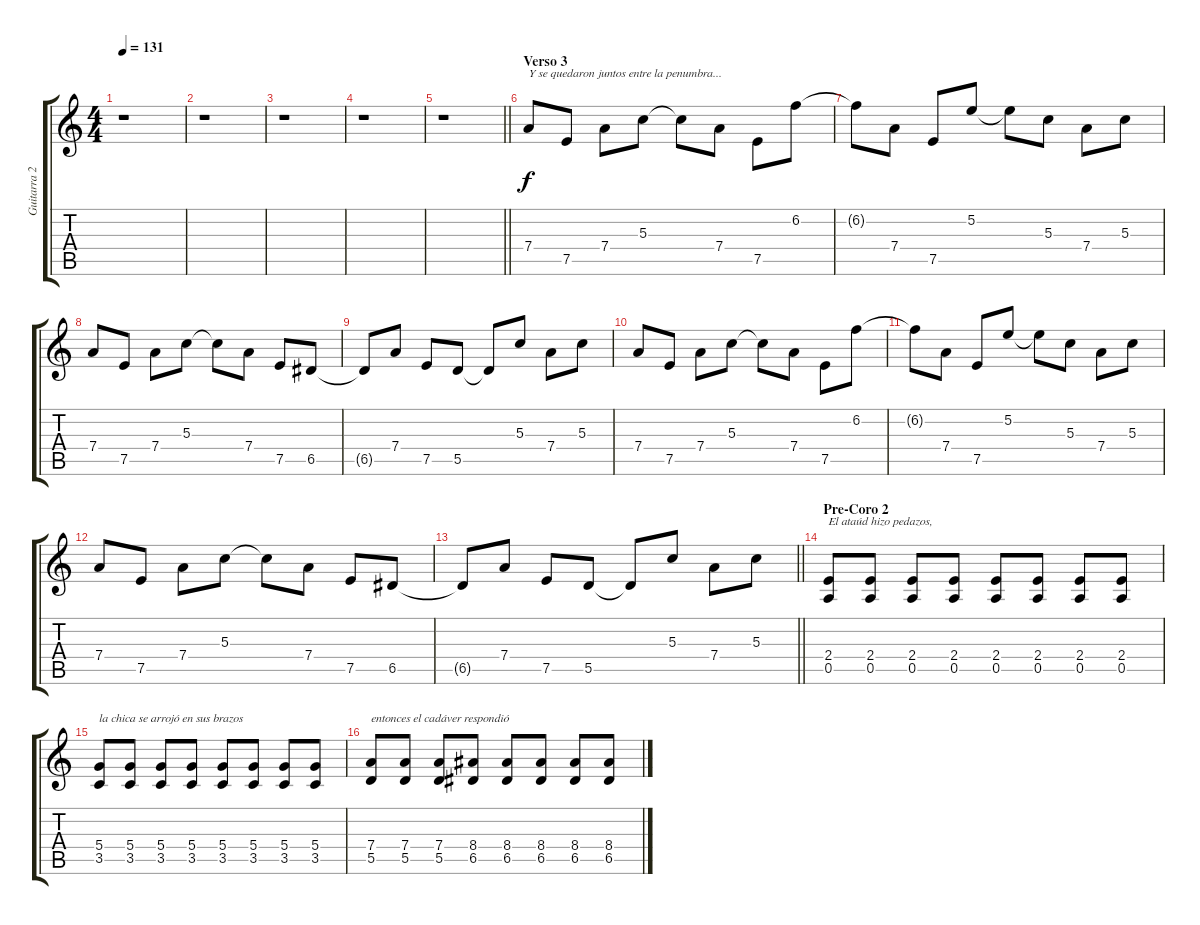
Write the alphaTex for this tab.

\track ("Guitarra 2" "Guitarra 2") {instrument distortionguitar}
\staff {score tabs}
\tuning (E4 B3 G3 D3 A2 E2) {hide}
\ts (4 4)
\tempo 131
\clef g2
\ks aminor
r.1{dy f} |
r.1 |
r.1 |
r.1 |
\barLineRight lightlight
r.1 |
\section ("" "Verso 3")
7.4.8{txt "Y se quedaron juntos entre la penumbra..."} 7.5.8 7.4.8 5.3.8 5.3{t}.8 7.4.8 7.5.8 6.2.8 |
6.2{t}.8 7.4.8 7.5.8 5.2.8 5.2{t}.8 5.3.8 7.4.8 5.3.8 |
7.4.8 7.5.8 7.4.8 5.3.8 5.3{t}.8 7.4.8 7.5.8 6.5.8 |
6.5{t}.8 7.4.8 7.5.8 5.5.8 5.5{t}.8 5.3.8 7.4.8 5.3.8 |
7.4.8 7.5.8 7.4.8 5.3.8 5.3{t}.8 7.4.8 7.5.8 6.2.8 |
6.2{t}.8 7.4.8 7.5.8 5.2.8 5.2{t}.8 5.3.8 7.4.8 5.3.8 |
7.4.8 7.5.8 7.4.8 5.3.8 5.3{t}.8 7.4.8 7.5.8 6.5.8 |
\barLineRight lightlight
6.5{t}.8 7.4.8 7.5.8 5.5.8 5.5{t}.8 5.3.8 7.4.8 5.3.8 |
\section ("" "Pre-Coro 2")
(2.4 0.5).8{txt "El ataúd hizo pedazos, "} (2.4 0.5).8 (2.4 0.5).8 (2.4 0.5).8 (2.4 0.5).8 (2.4 0.5).8 (2.4 0.5).8 (2.4 0.5).8 |
(5.4 3.5).8{txt "la chica se arrojó en sus brazos"} (5.4 3.5).8 (5.4 3.5).8 (5.4 3.5).8 (5.4 3.5).8 (5.4 3.5).8 (5.4 3.5).8 (5.4 3.5).8 |
(7.4 5.5).8{txt "entonces el cadáver respondió"} (7.4 5.5).8 (7.4 5.5).8 (8.4 6.5).8 (8.4 6.5).8 (8.4 6.5).8 (8.4 6.5).8 (8.4 6.5).8
